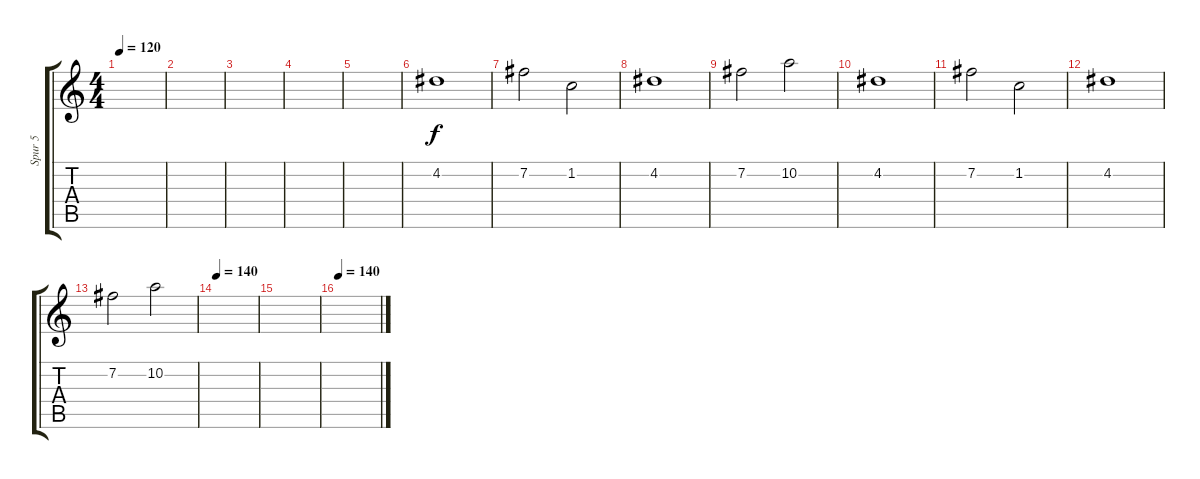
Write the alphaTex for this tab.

\track ("Spur 5" "Spur 5") {instrument distortionguitar}
\staff {score tabs}
\tuning (E4 B3 G3 D3 A2 E2) {hide}
\ts (4 4)
\tempo 120
\clef g2
\ks c
|
|
|
|
|
4.2.1 |
7.2.2 1.2.2 |
4.2.1 |
7.2.2 10.2.2 |
4.2.1 |
7.2.2 1.2.2 |
4.2.1 |
7.2.2 10.2.2 |
\tempo 140
|
|
\tempo 140
